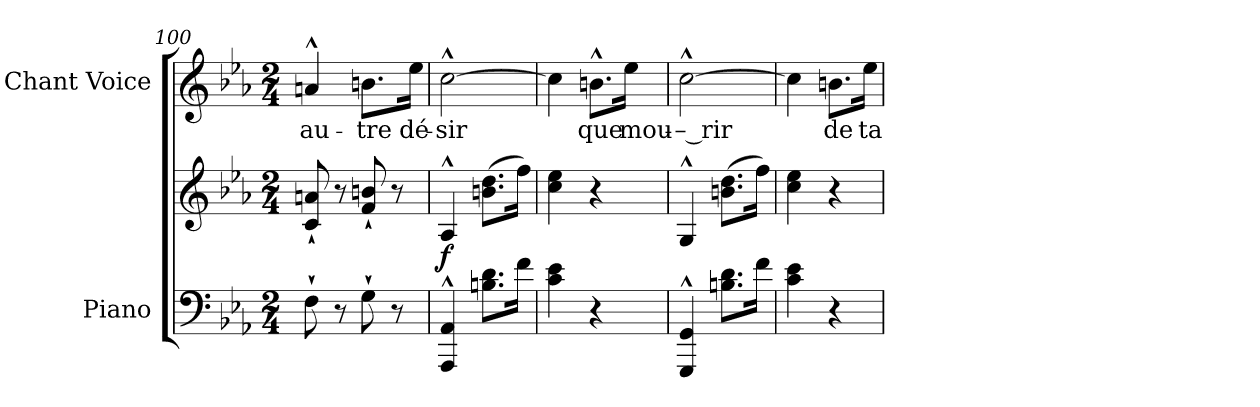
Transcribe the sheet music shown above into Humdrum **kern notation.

**kern	**kern	**dynam	**kern	**text
*part2	*part2	*part2	*part1	*part1
*staff3	*staff2	*staff2/3	*staff1	*staff1
*I"Piano	*	*	*I"Chant Voice	*
*I'Pno	*	*	*	*
*clefF4	*clefG2	*	*clefG2	*
*k[b-e-a-]	*k[b-e-a-]	*	*k[b-e-a-]	*
*M2/4	*M2/4	*	*M2/4	*
=100	=100	=100	=100	=100
8F`\	8c/` 8an/`	.	4an^^/	au-
8r	8r	.	.	.
8G`\	8f/` 8bn/`	.	8.bn\L	-tre
8r	8r	.	.	.
.	.	.	16ee-\Jk	dé-
=101	=101	=101	=101	=101
!	!	!LO:DY:b	!	!
4AAA-/^^ 4AA-/^^	4A-^^/	f	[2cc^^\	-sir
8.Bn\ 8.d\L	(8.bn\ 8.dd\L	.	.	.
16f\Jk	16ff\Jk)	.	.	.
=102	=102	=102	=102	=102
4c\ 4e-\	4cc\ 4ee-\	.	4cc\]	.
4r	4r	.	8.bn^^\L	que
.	.	.	16ee-\Jk	mou-
=103	=103	=103	=103	=103
4GGG/^^ 4GG/^^	4G^^/	.	[2cc^^\	-– rir
8.Bn\ 8.d\L	(8.bn\ 8.dd\L	.	.	.
16f\Jk	16ff\Jk)	.	.	.
=104	=104	=104	=104	=104
4c\ 4e-\	4cc\ 4ee-\	.	4cc\]	.
4r	4r	.	8.bn\L	de
.	.	.	16ee-\Jk	ta
=	=	=	=	=
*-	*-	*-	*-	*-
